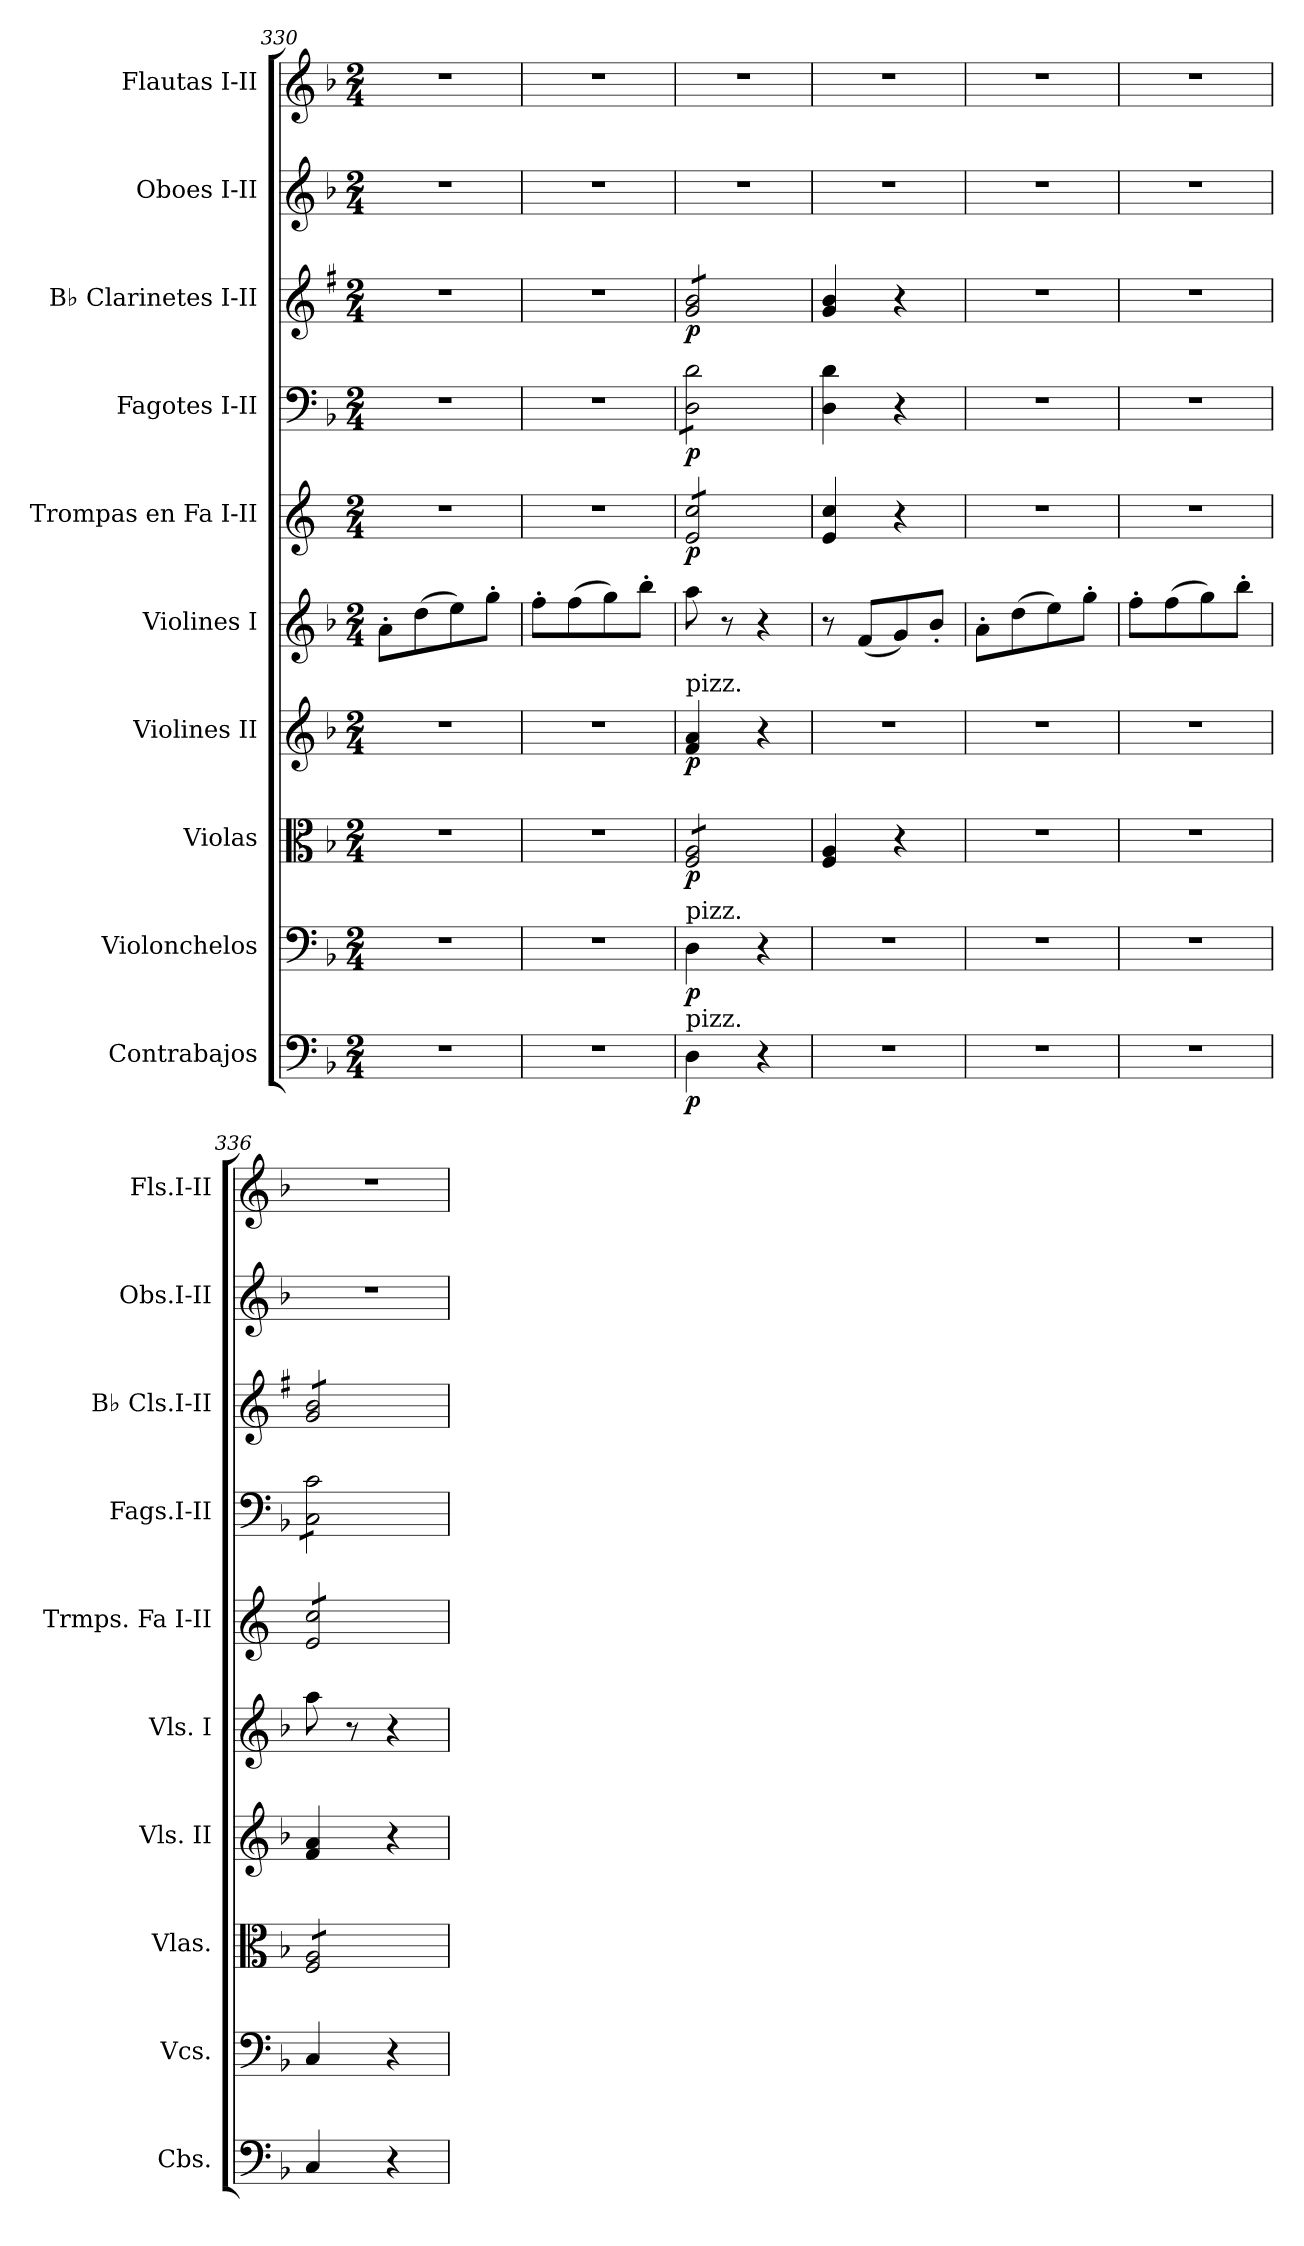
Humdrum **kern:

**kern	**dynam	**kern	**dynam	**kern	**dynam	**kern	**dynam	**kern	**kern	**dynam	**kern	**dynam	**kern	**dynam	**kern	**kern
*part10	*part10	*part9	*part9	*part8	*part8	*part7	*part7	*part6	*part5	*part5	*part4	*part4	*part3	*part3	*part2	*part1
*staff10	*staff10	*staff9	*staff9	*staff8	*staff8	*staff7	*staff7	*staff6	*staff5	*staff5	*staff4	*staff4	*staff3	*staff3	*staff2	*staff1
*I"Contrabajos	*	*I"Violonchelos	*	*I"Violas	*	*I"Violines II	*	*I"Violines I	*I"Trompas en Fa I-II	*	*I"Fagotes I-II	*	*I"B♭ Clarinetes I-II	*	*I"Oboes I-II	*I"Flautas I-II
*I'Cbs.	*	*I'Vcs.	*	*I'Vlas.	*	*I'Vls. II	*	*I'Vls. I	*I'Trmps. Fa I-II	*	*I'Fags.I-II	*	*I'B♭ Cls.I-II	*	*I'Obs.I-II	*I'Fls.I-II
*clefF4	*	*clefF4	*	*clefC3	*	*clefG2	*	*clefG2	*clefG2	*	*clefF4	*	*clefG2	*	*clefG2	*clefG2
*ITrd7c12	*	*	*	*	*	*	*	*	*ITrd4c7	*	*	*	*ITrd1c2	*	*	*
*k[b-]	*	*k[b-]	*	*k[b-]	*	*k[b-]	*	*k[b-]	*k[b-]	*	*k[b-]	*	*k[b-]	*	*k[b-]	*k[b-]
*M2/4	*	*M2/4	*	*M2/4	*	*M2/4	*	*M2/4	*M2/4	*	*M2/4	*	*M2/4	*	*M2/4	*M2/4
=330	=330	=330	=330	=330	=330	=330	=330	=330	=330	=330	=330	=330	=330	=330	=330	=330
2r	.	2r	.	2r	.	2r	.	8a'\L	2r	.	2r	.	2r	.	2r	2r
.	.	.	.	.	.	.	.	(8dd\	.	.	.	.	.	.	.	.
.	.	.	.	.	.	.	.	8ee\)	.	.	.	.	.	.	.	.
.	.	.	.	.	.	.	.	8gg'\J	.	.	.	.	.	.	.	.
=331	=331	=331	=331	=331	=331	=331	=331	=331	=331	=331	=331	=331	=331	=331	=331	=331
2r	.	2r	.	2r	.	2r	.	8ff'\L	2r	.	2r	.	2r	.	2r	2r
.	.	.	.	.	.	.	.	(8ff\	.	.	.	.	.	.	.	.
.	.	.	.	.	.	.	.	8gg\)	.	.	.	.	.	.	.	.
.	.	.	.	.	.	.	.	8bb-'\J	.	.	.	.	.	.	.	.
=332	=332	=332	=332	=332	=332	=332	=332	=332	=332	=332	=332	=332	=332	=332	=332	=332
!	!	!	!	!	!	!LO:TX:a:t=pizz.	!	!	!	!	!	!	!	!	!	!
!	!	!LO:TX:a:t=pizz.	!	!	!	!	!	!	!	!	!	!	!	!	!	!
!LO:TX:a:t=pizz.	!	!	!	!	!	!	!	!	!	!	!	!	!	!	!	!
!	!LO:DY:b	!	!LO:DY:b	!	!LO:DY:b	!	!LO:DY:b	!	!	!LO:DY:b	!	!LO:DY:b	!	!LO:DY:b	!	!
*	*	*	*	*tremolo	*	*	*	*	*	*	*	*	*	*	*	*
*	*	*	*	*	*	*	*	*	*tremolo	*	*	*	*	*	*	*
*	*	*	*	*	*	*	*	*	*	*	*tremolo	*	*	*	*	*
*	*	*	*	*	*	*	*	*	*	*	*	*	*tremolo	*	*	*
4DD\	p	4D\	p	12F/ 12A/L	p	4f/ 4a/	p	8aa\	12A/ 12f/L	p	12D\ 12d\L	p	12f/ 12a/L	p	2r	2r
.	.	.	.	12F/ 12A/	.	.	.	.	12A/ 12f/	.	12D\ 12d\	.	12f/ 12a/	.	.	.
.	.	.	.	.	.	.	.	8r	.	.	.	.	.	.	.	.
.	.	.	.	12F/ 12A/	.	.	.	.	12A/ 12f/	.	12D\ 12d\	.	12f/ 12a/	.	.	.
4r	.	4r	.	12F/ 12A/	.	4r	.	4r	12A/ 12f/	.	12D\ 12d\	.	12f/ 12a/	.	.	.
.	.	.	.	12F/ 12A/	.	.	.	.	12A/ 12f/	.	12D\ 12d\	.	12f/ 12a/	.	.	.
.	.	.	.	12F/ 12A/J	.	.	.	.	12A/ 12f/J	.	12D\ 12d\J	.	12f/ 12a/J	.	.	.
*	*	*	*	*	*	*	*	*	*	*	*	*	*Xtremolo	*	*	*
*	*	*	*	*	*	*	*	*	*	*	*Xtremolo	*	*	*	*	*
*	*	*	*	*	*	*	*	*	*Xtremolo	*	*	*	*	*	*	*
*	*	*	*	*Xtremolo	*	*	*	*	*	*	*	*	*	*	*	*
!!LO:PB:g=z
=333	=333	=333	=333	=333	=333	=333	=333	=333	=333	=333	=333	=333	=333	=333	=333	=333
2r	.	2r	.	4F/ 4A/	.	2r	.	8r	4A/ 4f/	.	4D\ 4d\	.	4f/ 4a/	.	2r	2r
.	.	.	.	.	.	.	.	(8f/L	.	.	.	.	.	.	.	.
.	.	.	.	4r	.	.	.	8g/)	4r	.	4r	.	4r	.	.	.
.	.	.	.	.	.	.	.	8b-'/J	.	.	.	.	.	.	.	.
=334	=334	=334	=334	=334	=334	=334	=334	=334	=334	=334	=334	=334	=334	=334	=334	=334
2r	.	2r	.	2r	.	2r	.	8a'\L	2r	.	2r	.	2r	.	2r	2r
.	.	.	.	.	.	.	.	(8dd\	.	.	.	.	.	.	.	.
.	.	.	.	.	.	.	.	8ee\)	.	.	.	.	.	.	.	.
.	.	.	.	.	.	.	.	8gg'\J	.	.	.	.	.	.	.	.
=335	=335	=335	=335	=335	=335	=335	=335	=335	=335	=335	=335	=335	=335	=335	=335	=335
2r	.	2r	.	2r	.	2r	.	8ff'\L	2r	.	2r	.	2r	.	2r	2r
.	.	.	.	.	.	.	.	(8ff\	.	.	.	.	.	.	.	.
.	.	.	.	.	.	.	.	8gg\)	.	.	.	.	.	.	.	.
.	.	.	.	.	.	.	.	8bb-'\J	.	.	.	.	.	.	.	.
=336	=336	=336	=336	=336	=336	=336	=336	=336	=336	=336	=336	=336	=336	=336	=336	=336
*	*	*	*	*tremolo	*	*	*	*	*	*	*	*	*	*	*	*
*	*	*	*	*	*	*	*	*	*tremolo	*	*	*	*	*	*	*
*	*	*	*	*	*	*	*	*	*	*	*tremolo	*	*	*	*	*
*	*	*	*	*	*	*	*	*	*	*	*	*	*tremolo	*	*	*
4CC/	.	4C/	.	12F/ 12A/L	.	4f/ 4a/	.	8aa\	12A/ 12f/L	.	12C\ 12c\L	.	12f/ 12a/L	.	2r	2r
.	.	.	.	12F/ 12A/	.	.	.	.	12A/ 12f/	.	12C\ 12c\	.	12f/ 12a/	.	.	.
.	.	.	.	.	.	.	.	8r	.	.	.	.	.	.	.	.
.	.	.	.	12F/ 12A/	.	.	.	.	12A/ 12f/	.	12C\ 12c\	.	12f/ 12a/	.	.	.
4r	.	4r	.	12F/ 12A/	.	4r	.	4r	12A/ 12f/	.	12C\ 12c\	.	12f/ 12a/	.	.	.
.	.	.	.	12F/ 12A/	.	.	.	.	12A/ 12f/	.	12C\ 12c\	.	12f/ 12a/	.	.	.
.	.	.	.	12F/ 12A/J	.	.	.	.	12A/ 12f/J	.	12C\ 12c\J	.	12f/ 12a/J	.	.	.
*	*	*	*	*	*	*	*	*	*	*	*	*	*Xtremolo	*	*	*
*	*	*	*	*	*	*	*	*	*	*	*Xtremolo	*	*	*	*	*
*	*	*	*	*	*	*	*	*	*Xtremolo	*	*	*	*	*	*	*
*	*	*	*	*Xtremolo	*	*	*	*	*	*	*	*	*	*	*	*
=	=	=	=	=	=	=	=	=	=	=	=	=	=	=	=	=
*-	*-	*-	*-	*-	*-	*-	*-	*-	*-	*-	*-	*-	*-	*-	*-	*-
